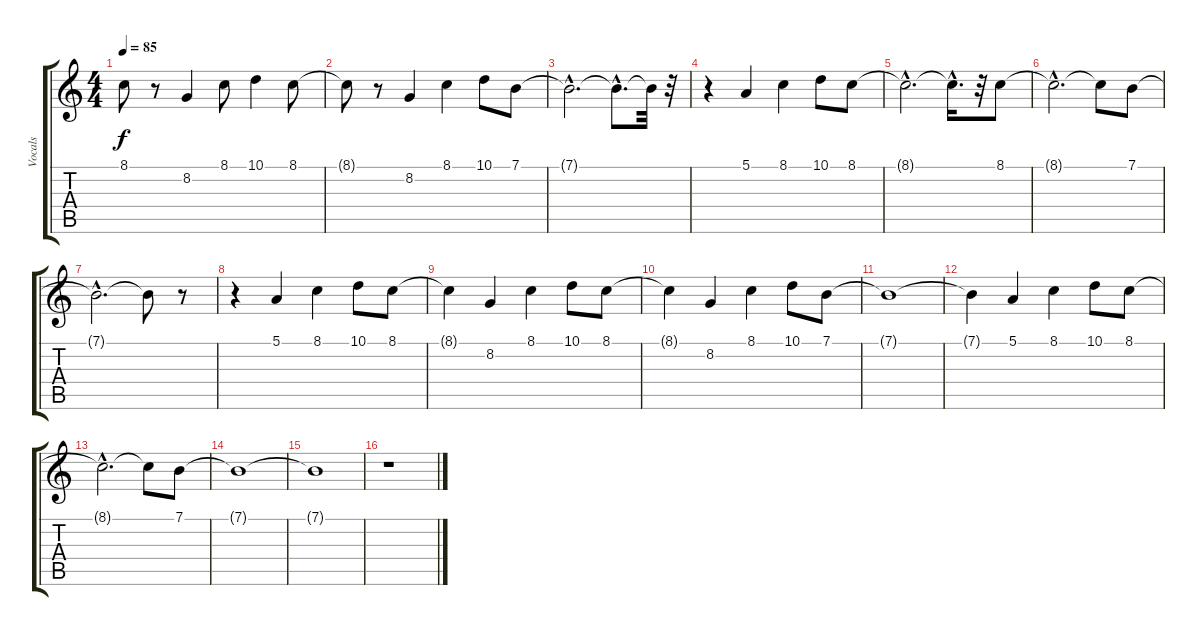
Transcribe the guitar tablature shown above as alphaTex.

\track ("Vocals" "Vocals") {instrument panflute}
\staff {score tabs}
\tuning (E4 B3 G3 D3 A2 E2) {hide}
\ts (4 4)
\tempo 85
\clef g2
\ks c
8.1{t}.8{dy f} r.8 8.2.4 8.1.8 10.1.4 8.1.8 |
8.1{t}.8 r.8 8.2.4 8.1.4 10.1.8 7.1.8 |
7.1{hac t}.2{d} 7.1{hac t}.8{d} 7.1{t}.32 r.32 |
r.4 5.1.4 8.1.4 10.1.8 8.1.8 |
8.1{hac t}.2{d} 8.1{hac t}.16{d} r.32 8.1.8 |
8.1{hac t}.2{d} 8.1{t}.8 7.1.8 |
7.1{hac t}.2{d} 7.1{t}.8 r.8 |
r.4 5.1.4 8.1.4 10.1.8 8.1.8 |
8.1{t}.4 8.2.4 8.1.4 10.1.8 8.1.8 |
8.1{t}.4 8.2.4 8.1.4 10.1.8 7.1.8 |
7.1{t}.1 |
7.1{t}.4 5.1.4 8.1.4 10.1.8 8.1.8 |
8.1{hac t}.2{d} 8.1{t}.8 7.1.8 |
7.1{t}.1 |
7.1{t}.1 |
r.1
